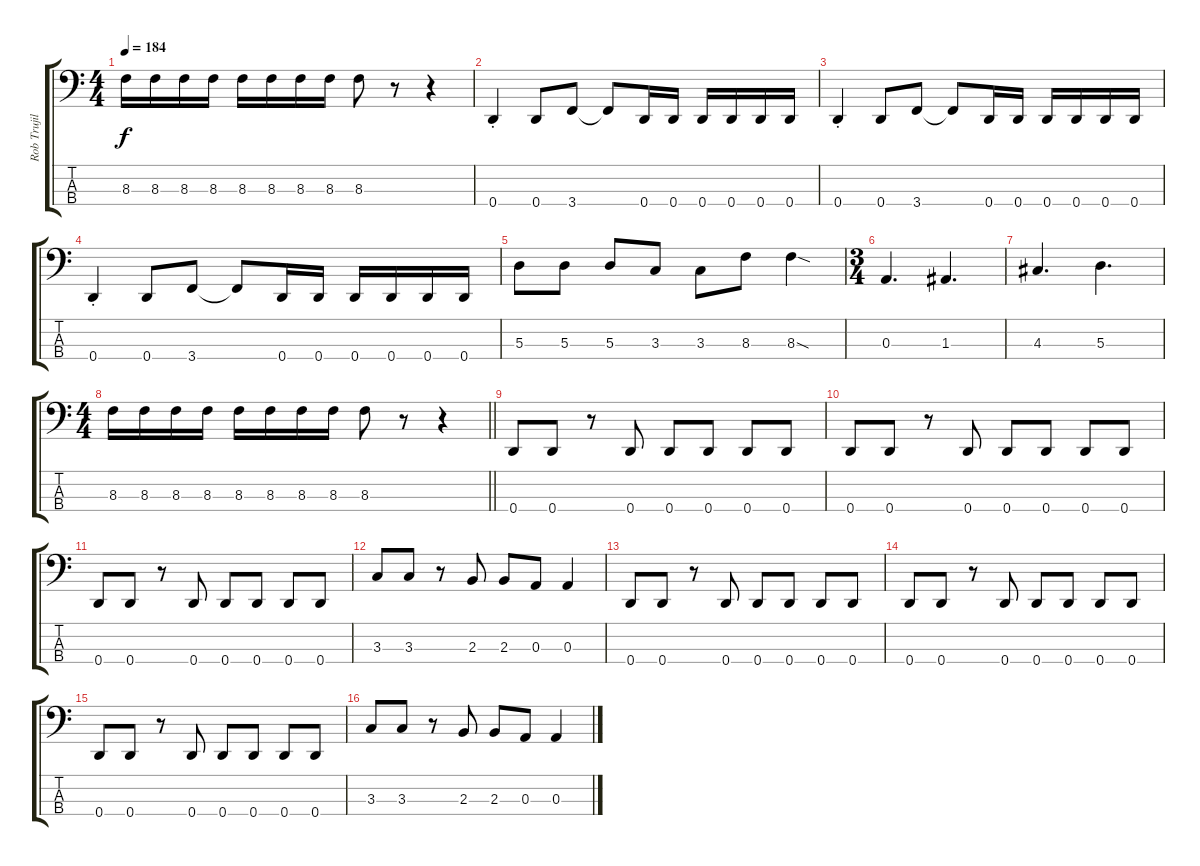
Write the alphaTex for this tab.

\track ("Rob Trujilo" "Rob Trujil") {instrument electricbassfinger}
\staff {score tabs}
\tuning (G2 D2 A1 D1) {hide}
\ts (4 4)
\tempo 184
\clef f4
\ks c
8.3.16{dy f} 8.3.16 8.3.16 8.3.16 8.3.16 8.3.16 8.3.16 8.3.16 8.3.8 r.8 r.4 |
0.4{st}.4 0.4.8 3.4.8 3.4{t}.8 0.4.16 0.4.16 0.4.16 0.4.16 0.4.16 0.4.16 |
0.4{st}.4 0.4.8 3.4.8 3.4{t}.8 0.4.16 0.4.16 0.4.16 0.4.16 0.4.16 0.4.16 |
0.4{st}.4 0.4.8 3.4.8 3.4{t}.8 0.4.16 0.4.16 0.4.16 0.4.16 0.4.16 0.4.16 |
5.3.8 5.3.8 5.3.8 3.3.8 3.3.8 8.3.8 8.3{sod}.4 |
\ts (3 4)
0.3.4{d} 1.3.4{d} |
4.3.4{d} 5.3.4{d} |
\ts (4 4)
\barLineRight lightlight
8.3.16 8.3.16 8.3.16 8.3.16 8.3.16 8.3.16 8.3.16 8.3.16 8.3.8 r.8 r.4 |
0.4.8 0.4.8 r.8 0.4.8 0.4.8 0.4.8 0.4.8 0.4.8 |
0.4.8 0.4.8 r.8 0.4.8 0.4.8 0.4.8 0.4.8 0.4.8 |
0.4.8 0.4.8 r.8 0.4.8 0.4.8 0.4.8 0.4.8 0.4.8 |
3.3.8 3.3.8 r.8 2.3.8 2.3.8 0.3.8 0.3.4 |
0.4.8 0.4.8 r.8 0.4.8 0.4.8 0.4.8 0.4.8 0.4.8 |
0.4.8 0.4.8 r.8 0.4.8 0.4.8 0.4.8 0.4.8 0.4.8 |
0.4.8 0.4.8 r.8 0.4.8 0.4.8 0.4.8 0.4.8 0.4.8 |
3.3.8 3.3.8 r.8 2.3.8 2.3.8 0.3.8 0.3.4
